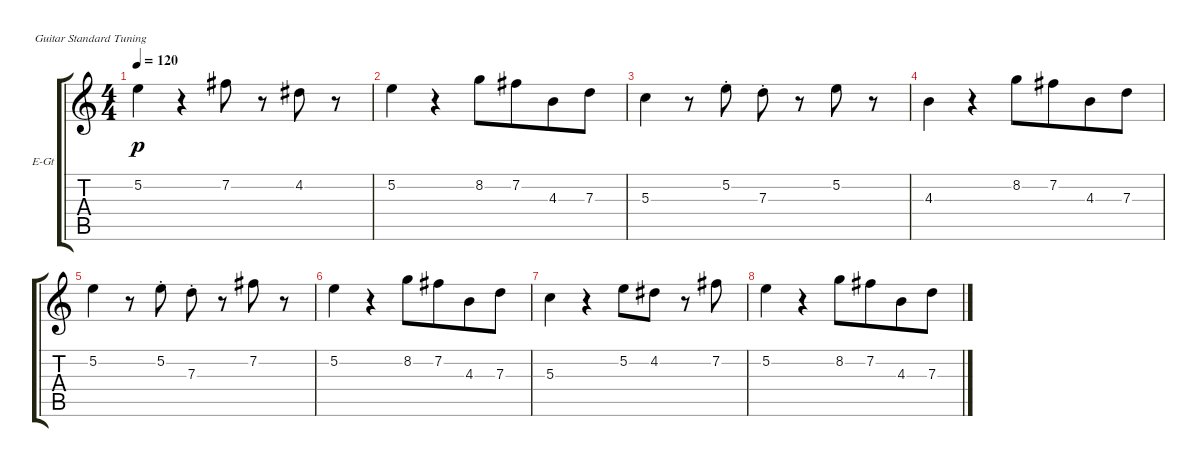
\bracketExtendMode groupsimilarinstruments
\firstSystemTrackNameOrientation horizontal
\otherSystemsTrackNameOrientation horizontal
\track ("Гитара 3" "E-Gt") {instrument overdrivenguitar}
\staff {score tabs}
\tuning (E4 B3 G3 D3 A2 E2)
\ts (4 4)
\tempo 120
\clef g2
\ks c
5.2.4{dy p} r.4 7.2.8 r.8 4.2.8 r.8 |
5.2.4 r.4 8.2.8 7.2.8{beam merge} 4.3.8 7.3.8 |
5.3.4 r.8 5.2{st}.8 7.3{st}.8 r.8 5.2.8 r.8 |
4.3.4 r.4 8.2.8 7.2.8{beam merge} 4.3.8 7.3.8 |
5.2.4 r.8 5.2{st}.8 7.3{st}.8 r.8 7.2.8 r.8 |
5.2.4 r.4 8.2.8 7.2.8{beam merge} 4.3.8 7.3.8 |
5.3.4 r.4 5.2.8 4.2.8 r.8 7.2.8 |
5.2.4 r.4 8.2.8 7.2.8{beam merge} 4.3.8 7.3.8
